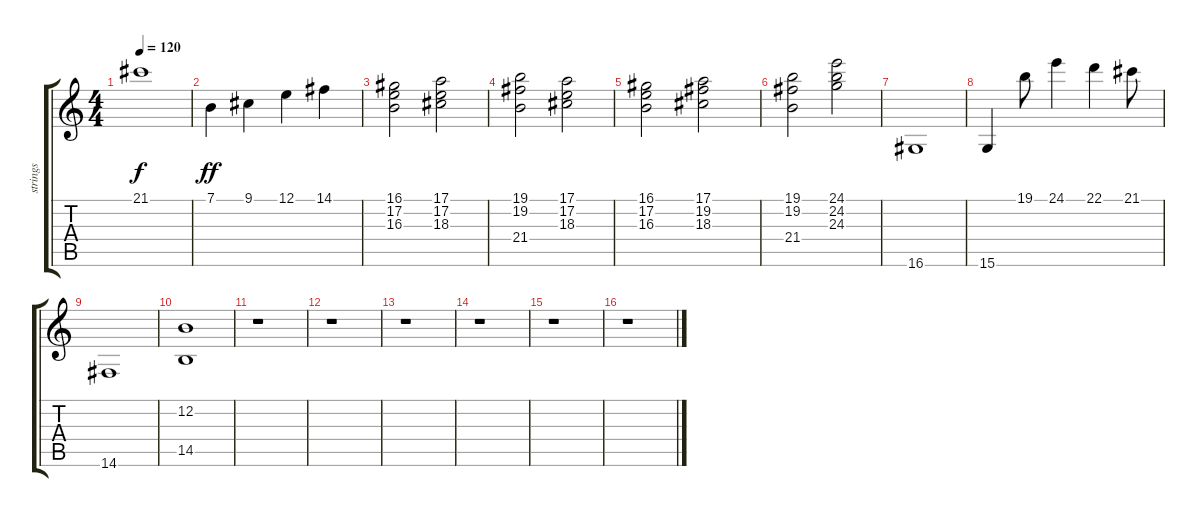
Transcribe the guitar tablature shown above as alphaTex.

\track ("strings" "strings") {instrument stringensemble2}
\staff {score tabs}
\tuning (E4 B3 G3 D3 A2 E2) {hide}
\ts (4 4)
\tempo 120
\clef g2
\ks c
21.1{t}.1{dy f} |
7.1.4{dy ff} 9.1.4 12.1.4 14.1.4 |
(16.1 17.2 16.3).2 (17.1 17.2 18.3).2 |
(19.1 19.2 21.4).2 (17.1 17.2 18.3).2 |
(16.1 17.2 16.3).2 (17.1 19.2 18.3).2 |
(19.1 19.2 21.4).2 (24.1 24.2 24.3).2 |
16.6.1 |
15.6.4 19.1.8 24.1.4 22.1.4 21.1.8 |
14.6.1 |
(12.2 14.5).1 |
r.1 |
r.1 |
r.1 |
r.1 |
r.1 |
r.1
